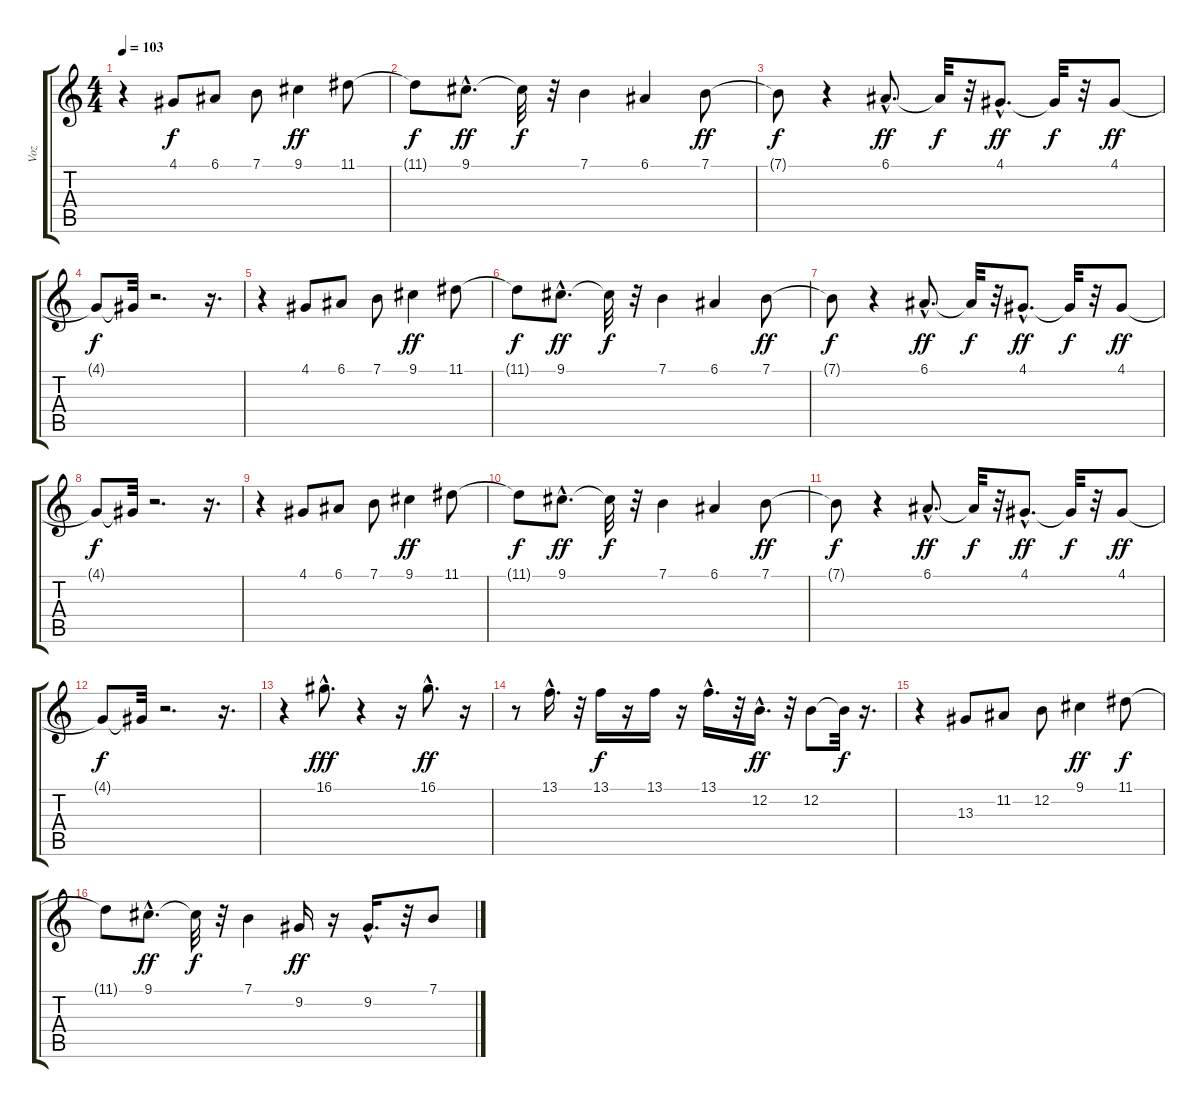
\track ("Voz" "Voz") {instrument englishhorn}
\staff {score tabs}
\tuning (E4 B3 G3 D3 A2 E2) {hide}
\ts (4 4)
\tempo 103
\clef g2
\ks c
r.4{dy f} 4.1.8 6.1.8 7.1.8 9.1.4{dy ff} 11.1.8 |
11.1{t}.8{dy f} 9.1{hac}.8{d dy ff} 9.1{t}.32{dy f} r.32 7.1.4 6.1.4 7.1.8{dy ff} |
7.1{t}.8{dy f} r.4 6.1{hac}.8{d dy ff} 6.1{t}.32{dy f} r.32 4.1{hac}.8{d dy ff} 4.1{t}.32{dy f} r.32 4.1.8{dy ff} |
4.1{t}.8{dy f} 4.1{t}.32 r.2{d} r.16{d} |
r.4 4.1.8 6.1.8 7.1.8 9.1.4{dy ff} 11.1.8 |
11.1{t}.8{dy f} 9.1{hac}.8{d dy ff} 9.1{t}.32{dy f} r.32 7.1.4 6.1.4 7.1.8{dy ff} |
7.1{t}.8{dy f} r.4 6.1{hac}.8{d dy ff} 6.1{t}.32{dy f} r.32 4.1{hac}.8{d dy ff} 4.1{t}.32{dy f} r.32 4.1.8{dy ff} |
4.1{t}.8{dy f} 4.1{t}.32 r.2{d} r.16{d} |
r.4 4.1.8 6.1.8 7.1.8 9.1.4{dy ff} 11.1.8 |
11.1{t}.8{dy f} 9.1{hac}.8{d dy ff} 9.1{t}.32{dy f} r.32 7.1.4 6.1.4 7.1.8{dy ff} |
7.1{t}.8{dy f} r.4 6.1{hac}.8{d dy ff} 6.1{t}.32{dy f} r.32 4.1{hac}.8{d dy ff} 4.1{t}.32{dy f} r.32 4.1.8{dy ff} |
4.1{t}.8{dy f} 4.1{t}.32 r.2{d} r.16{d} |
r.4 16.1{hac}.8{d dy fff} r.4 r.16 16.1{hac}.8{d dy ff} r.16 |
r.8 13.1{hac}.16{d} r.32 13.1.16{dy f} r.16 13.1.16 r.16 13.1{hac}.16{d} r.32 12.2{hac}.16{d dy ff} r.32 12.2.8 12.2{t}.32{dy f} r.16{d} |
r.4 13.3.8 11.2.8 12.2.8 9.1.4{dy ff} 11.1.8{dy f} |
11.1{t}.8 9.1{hac}.8{d dy ff} 9.1{t}.32{dy f} r.32 7.1.4 9.2.16{dy ff} r.16 9.2{hac}.16{d} r.32 7.1.8
